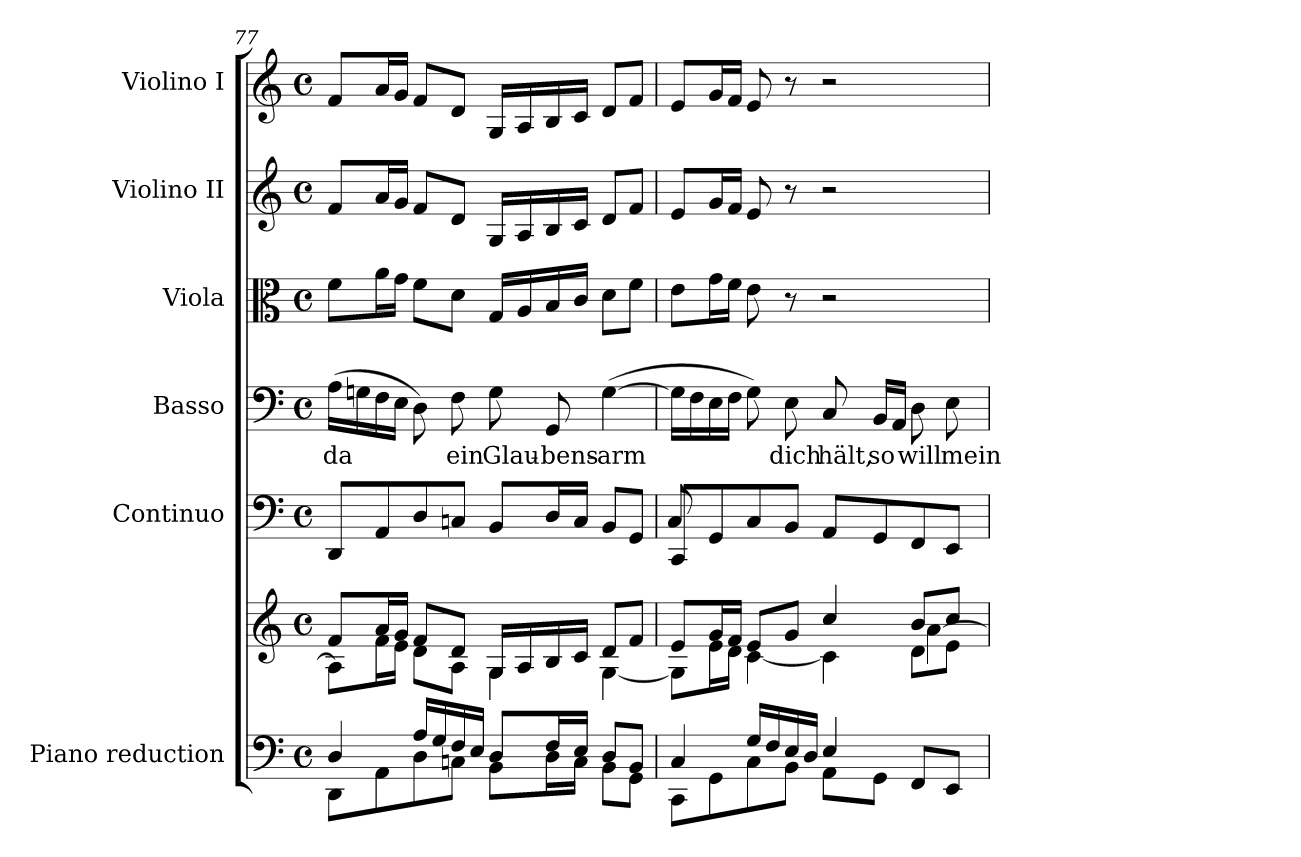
**kern	**kern	**kern	**kern	**text	**kern	**kern	**kern
*part6	*part6	*part5	*part4	*part4	*part3	*part2	*part1
*staff7	*staff6	*staff5	*staff4	*staff4	*staff3	*staff2	*staff1
*I"Piano reduction	*	*I"Continuo	*I"Basso	*	*I"Viola	*I"Violino II	*I"Violino I
*I'Pno	*	*	*	*	*I'Vla	*I'Vln	*I'Vln
!!LO:PB:g=z
*clefF4	*clefG2	*clefF4	*clefF4	*	*clefC3	*clefG2	*clefG2
*k[]	*k[]	*k[]	*k[]	*	*k[]	*k[]	*k[]
*M4/4	*M4/4	*M4/4	*M4/4	*	*M4/4	*M4/4	*M4/4
*met(c)	*met(c)	*met(c)	*met(c)	*	*met(c)	*met(c)	*met(c)
=77	=77	=77	=77	=77	=77	=77	=77
*^	*^	*	*	*	*	*	*
!	!	!	!	!	!	!LO:LY:b	!	!	!
4D/	8DD\L	8f/L	8A\L]	8DD/L	(>16A\LL	da	8f\L	8f/L	8f/L
.	.	.	.	.	16Gn\	.	.	.	.
.	8AA\	16a/L	16f\L	8AA/	16F\	.	16a\L	16a/L	16a/L
.	.	16g/JJ	16e\JJ	.	16E\JJ	.	16g\JJ	16g/JJ	16g/JJ
16A/LL	8D\	8f/L	8d\L	8D/	8D\)	.	8f\L	8f/L	8f/L
16G/	.	.	.	.	.	.	.	.	.
!	!	!	!	!	!	!LO:LY:b	!	!	!
16F/	8Cn\J	8d/J	8A\J	8Cn/J	8F\	ein	8d\J	8d/J	8d/J
16E/JJ	.	.	.	.	.	.	.	.	.
!	!	!	!	!	!	!LO:LY:b	!	!	!
8D/L	8BB\L	16G/LL	4G\	8BB/L	8G\	Glau-	16G/LL	16G/LL	16G/LL
.	.	16A/	.	.	.	.	16A/	16A/	16A/
!	!	!	!	!	!	!LO:LY:b	!	!	!
16F/L	16D\L	16B/	.	16D/L	8GG/	-bens-	16B/	16B/	16B/
16E/JJ	16C\JJ	16c/JJ	.	16C/JJ	.	.	16c/JJ	16c/JJ	16c/JJ
!	!	!	!	!	!	!LO:LY:b	!	!	!
8D/L	8BB\L	8d/L	[4G\	8BB/L	(>[4G\	-arm	8d\L	8d/L	8d/L
8BB/J	8GG\J	8f/J	.	8GG/J	.	.	8f\J	8f/J	8f/J
=78	=78	=78	=78	=78	=78	=78	=78	=78	=78
*	*	*	*^	*^	*	*	*	*	*
4C/	8CC\L	8e/L	8G\L]	2.ryy	8CC/L	8C!/	16G\LL]	.	8e\L	8e/L	8e/L
.	.	.	.	.	.	.	16F\	.	.	.	.
.	8GG\	16g/L	16e\L	.	8GG/	2..ryy	16E\	.	16g\L	16g/L	16g/L
.	.	16f/JJ	16d\JJ	.	.	.	16F\JJ	.	16f\JJ	16f/JJ	16f/JJ
16G/LL	8C\	8e/L	[4c\	.	8C/	.	8G\)	.	8e\	8e/	8e/
16F/	.	.	.	.	.	.	.	.	.	.	.
!	!	!	!	!	!	!	!	!LO:LY:b	!	!	!
16E/	8BB\J	8g/J	.	.	8BB/J	.	8E\	dich	8r	8r	8r
16D/JJ	.	.	.	.	.	.	.	.	.	.	.
!	!	!	!	!	!	!	!	!LO:LY:b	!	!	!
4E/	8AA\L	4cc/	4c\]	.	8AA/L	.	8C/	hält,	2r	2r	2r
!	!	!	!	!	!	!	!	!LO:LY:b	!	!	!
.	8GG\J	.	.	.	8GG/	.	16BB/LL	so	.	.	.
.	.	.	.	.	.	.	16AA/JJ	.	.	.	.
!	!	!	!	!	!	!	!	!LO:LY:b	!	!	!
4ryy	8FF/L	8b/L	8d\L	[4a\	8FF/	.	8D\	will	.	.	.
!	!	!	!	!	!	!	!	!LO:LY:b	!	!	!
.	8EE/J	8cc/J	8e\J	.	8EE/J	.	8E\	mein	.	.	.
*v	*v	*	*	*	*v	*v	*	*	*	*	*
*	*v	*v	*v	*	*	*	*	*	*
=	=	=	=	=	=	=	=
*-	*-	*-	*-	*-	*-	*-	*-
